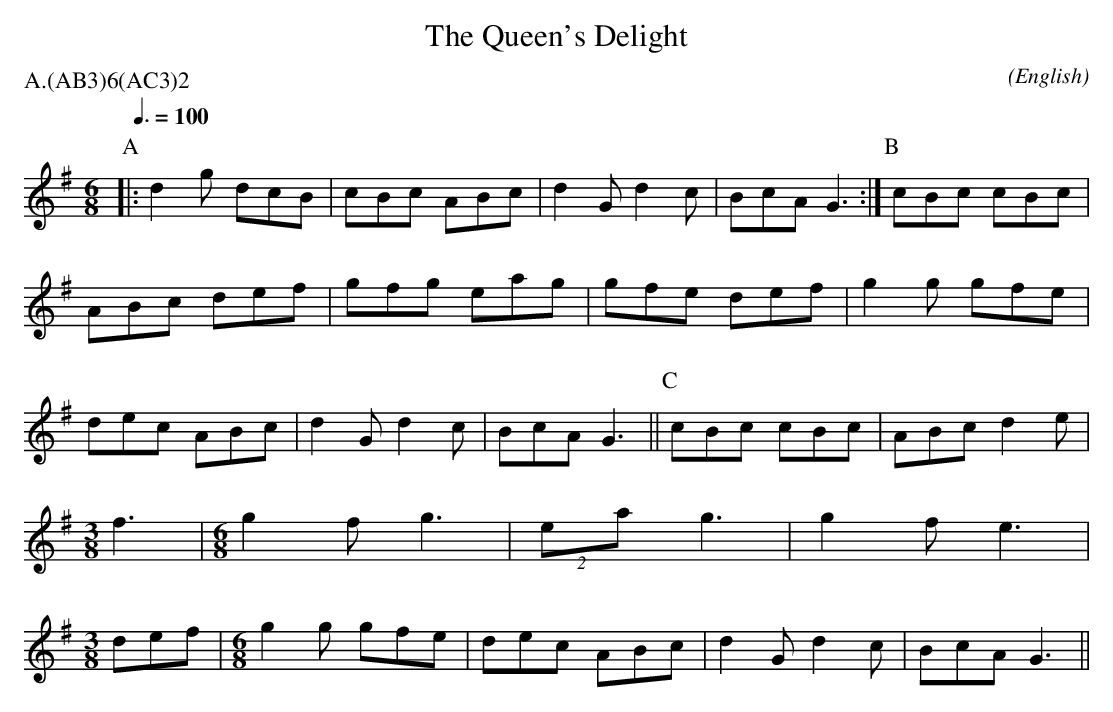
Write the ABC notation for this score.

X:1
T:The Queen's Delight
M:6/8
C:
O:English
P:A.(AB3)6(AC3)2
K:G
Q:3/8=100
P:A
|: d2 g dcB | cBc ABc  | d2 G d2 c | BcA G3  :|\
P:B
   cBc  cBc | ABc def  | gfg  eag  | gfe def |\
   g2 g gfe | dec ABc  | d2 G d2 c | BcA G3  ||\
P:C
   cBc  cBc | ABc d2 e |\
M:3/8
L:1/8
f3 |\
M:6/8
g2 f g3 | (2ea g3 | g2 f e3 |\
M:3/8
L:1/8
def |\
M:6/8
g2 g gfe | dec ABc  | d2 G d2 c | BcA G3  ||
